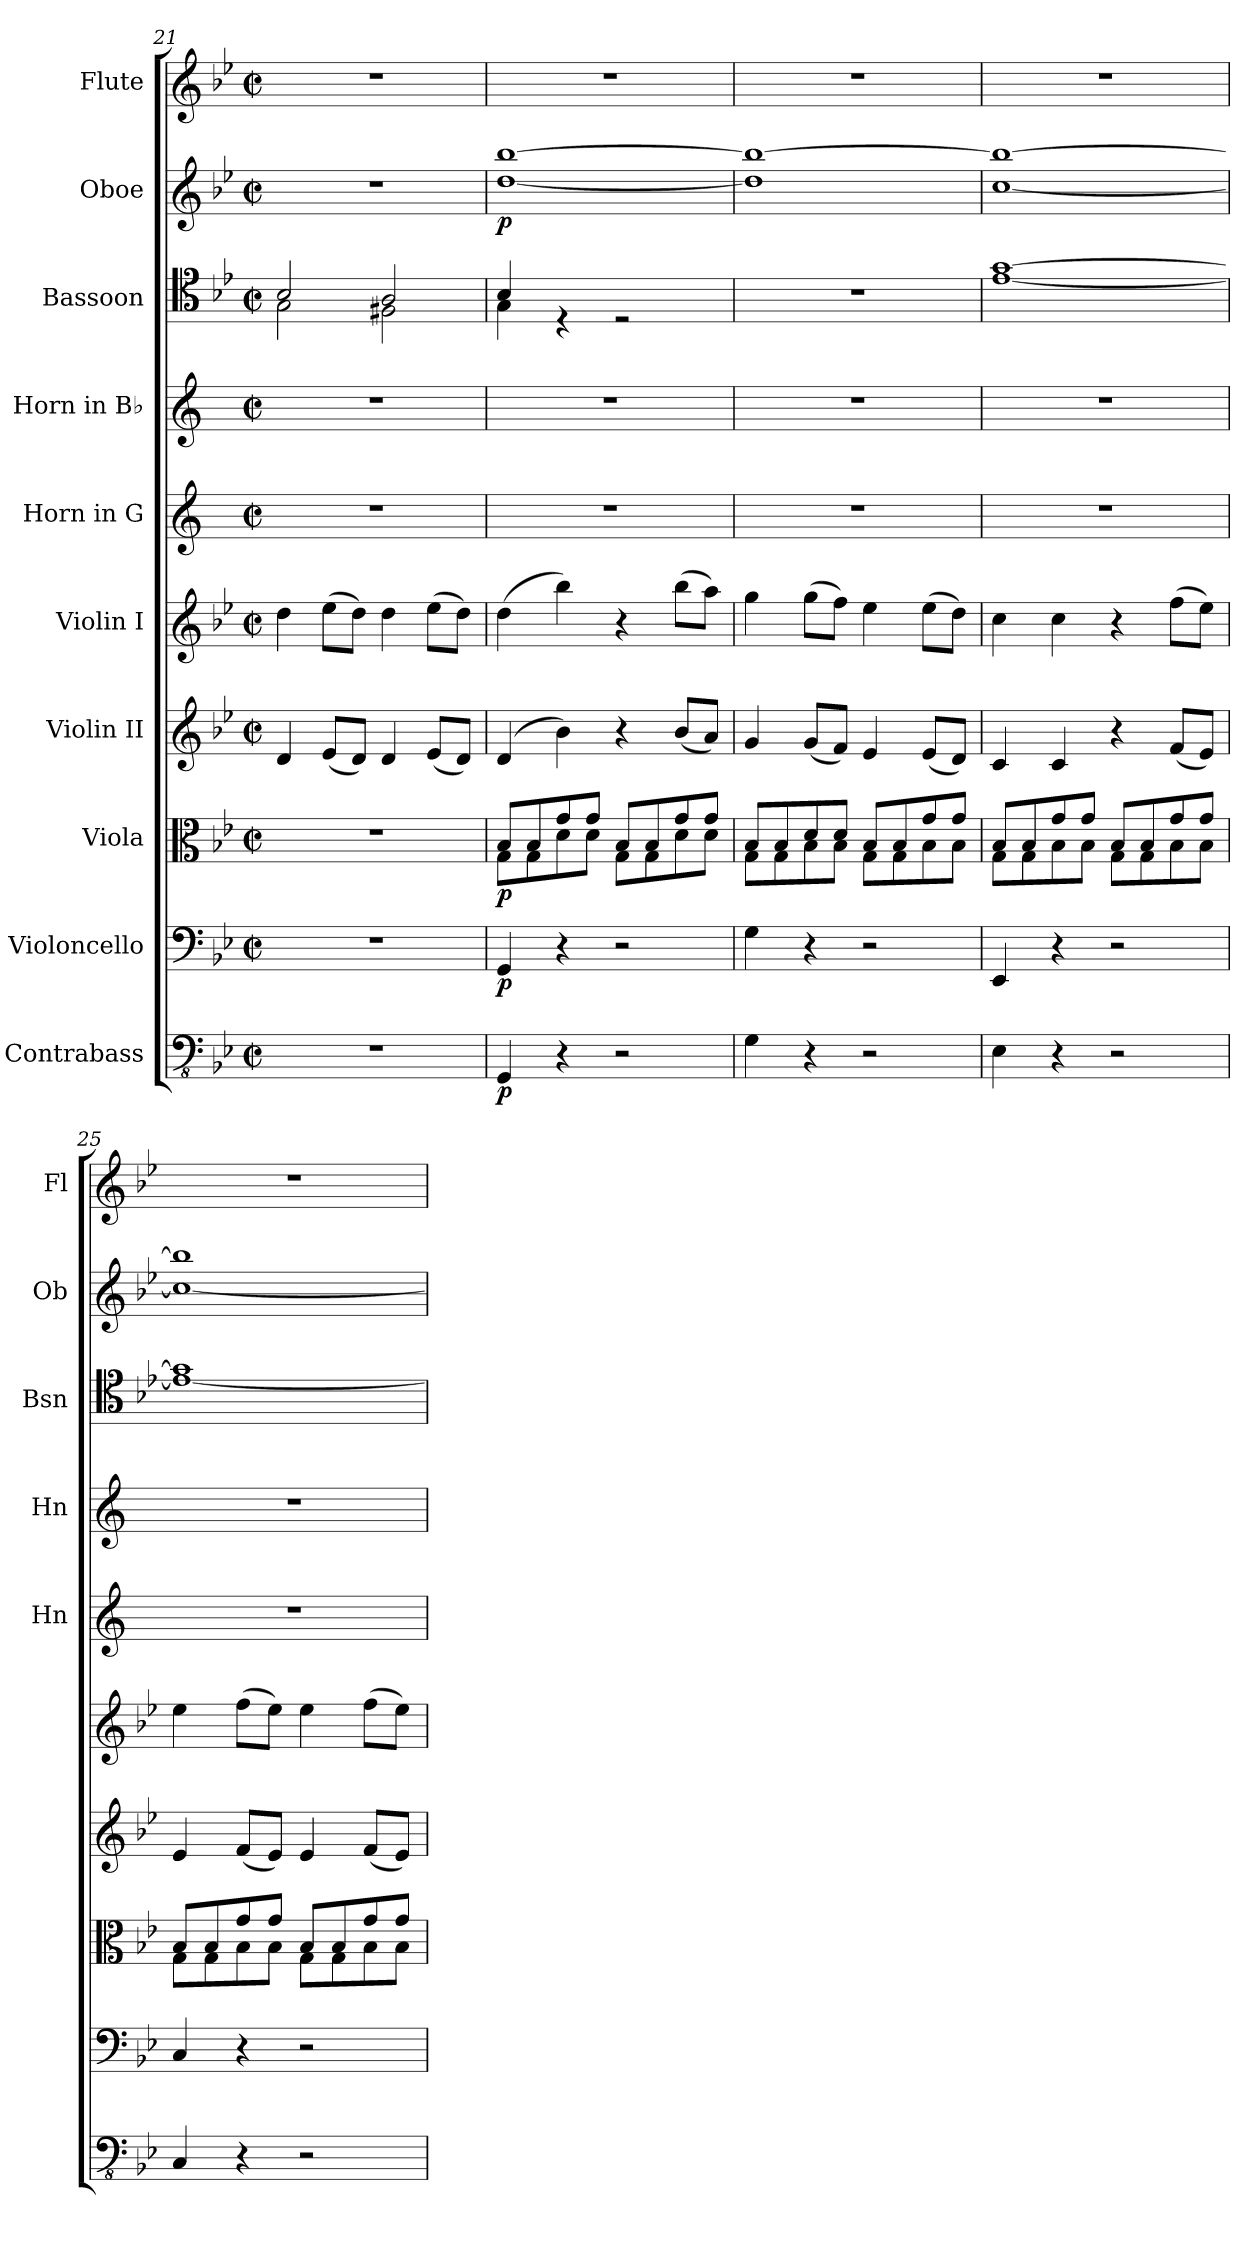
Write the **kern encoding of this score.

**kern	**dynam	**kern	**dynam	**kern	**dynam	**kern	**kern	**kern	**kern	**kern	**kern	**dynam	**kern
*part10	*part10	*part9	*part9	*part8	*part8	*part7	*part6	*part5	*part4	*part3	*part2	*part2	*part1
*staff10	*staff10	*staff9	*staff9	*staff8	*staff8	*staff7	*staff6	*staff5	*staff4	*staff3	*staff2	*staff2	*staff1
*I"Contrabass	*	*I"Violoncello	*	*I"Viola	*	*I"Violin II	*I"Violin I	*I"Horn in G	*I"Horn in B♭	*I"Bassoon	*I"Oboe	*	*I"Flute
*	*	*	*	*	*	*	*	*I'Hn	*I'Hn	*I'Bsn	*I'Ob	*	*I'Fl
*clefFv4	*	*clefF4	*	*clefC3	*	*clefG2	*clefG2	*clefG2	*clefG2	*clefC4	*clefG2	*	*clefG2
*	*	*	*	*	*	*	*	*ITrd3c5	*ITrd1c2	*	*	*	*
*k[b-e-]	*	*k[b-e-]	*	*k[b-e-]	*	*k[b-e-]	*k[b-e-]	*k[f#]	*k[b-e-]	*k[b-e-]	*k[b-e-]	*	*k[b-e-]
*M2/2	*	*M2/2	*	*M2/2	*	*M2/2	*M2/2	*M2/2	*M2/2	*M2/2	*M2/2	*	*M2/2
*met(c|)	*	*met(c|)	*	*met(c|)	*	*met(c|)	*met(c|)	*met(c|)	*met(c|)	*met(c|)	*met(c|)	*	*met(c|)
=21	=21	=21	=21	=21	=21	=21	=21	=21	=21	=21	=21	=21	=21
*	*	*	*	*	*	*	*	*	*	*^	*	*	*
1r	.	1r	.	1r	.	4d/	4dd\	1r	1r	2B-/	2G\	1r	.	1r
.	.	.	.	.	.	(8e-/L	(8ee-\L	.	.	.	.	.	.	.
.	.	.	.	.	.	8d/J)	8dd\J)	.	.	.	.	.	.	.
.	.	.	.	.	.	4d/	4dd\	.	.	2A/	2F#X\	.	.	.
.	.	.	.	.	.	(8e-/L	(8ee-\L	.	.	.	.	.	.	.
.	.	.	.	.	.	8d/J)	8dd\J)	.	.	.	.	.	.	.
=22	=22	=22	=22	=22	=22	=22	=22	=22	=22	=22	=22	=22	=22	=22
*	*	*	*	*^	*	*	*	*	*	*	*	*	*	*
!	!LO:DY:b	!	!LO:DY:b	!	!	!LO:DY:b	!	!	!	!	!	!	!	!LO:DY:b	!
4GGG/	p	4GG/	p	8B-/L	8G\L	p	(4d/	(4dd\	1r	1r	4B-/	4G\	[1dd [1bb-	p	1r
.	.	.	.	8B-/	8G\	.	.	.	.	.	.	.	.	.	.
4r	.	4r	.	8g/	8d\	.	4b-\)	4bb-\)	.	.	4rD	2.ryy	.	.	.
.	.	.	.	8g/J	8d\J	.	.	.	.	.	.	.	.	.	.
2r	.	2r	.	8B-/L	8G\L	.	4r	4r	.	.	2rD	.	.	.	.
.	.	.	.	8B-/	8G\	.	.	.	.	.	.	.	.	.	.
.	.	.	.	8g/	8d\	.	(8b-/L	(8bb-\L	.	.	.	.	.	.	.
.	.	.	.	8g/J	8d\J	.	8a/J)	8aa\J)	.	.	.	.	.	.	.
*	*	*	*	*	*	*	*	*	*	*	*v	*v	*	*	*
!!LO:PB:g=z
=23	=23	=23	=23	=23	=23	=23	=23	=23	=23	=23	=23	=23	=23	=23
4GG\	.	4G\	.	8B-/L	8G\L	.	4g/	4gg\	1r	1r	1r	1dd] 1bb-_	.	1r
.	.	.	.	8B-/	8G\	.	.	.	.	.	.	.	.	.
4r	.	4r	.	8d/	8B-\	.	(8g/L	(8gg\L	.	.	.	.	.	.
.	.	.	.	8d/J	8B-\J	.	8f/J)	8ff\J)	.	.	.	.	.	.
2r	.	2r	.	8B-/L	8G\L	.	4e-/	4ee-\	.	.	.	.	.	.
.	.	.	.	8B-/	8G\	.	.	.	.	.	.	.	.	.
.	.	.	.	8g/	8B-\	.	(8e-/L	(8ee-\L	.	.	.	.	.	.
.	.	.	.	8g/J	8B-\J	.	8d/J)	8dd\J)	.	.	.	.	.	.
=24	=24	=24	=24	=24	=24	=24	=24	=24	=24	=24	=24	=24	=24	=24
4EE-\	.	4EE-/	.	8B-/L	8G\L	.	4c/	4cc\	1r	1r	[1e- [1g	[1cc 1bb-_	.	1r
.	.	.	.	8B-/	8G\	.	.	.	.	.	.	.	.	.
4r	.	4r	.	8g/	8B-\	.	4c/	4cc\	.	.	.	.	.	.
.	.	.	.	8g/J	8B-\J	.	.	.	.	.	.	.	.	.
2r	.	2r	.	8B-/L	8G\L	.	4r	4r	.	.	.	.	.	.
.	.	.	.	8B-/	8G\	.	.	.	.	.	.	.	.	.
.	.	.	.	8g/	8B-\	.	(8f/L	(8ff\L	.	.	.	.	.	.
.	.	.	.	8g/J	8B-\J	.	8e-/J)	8ee-\J)	.	.	.	.	.	.
=25	=25	=25	=25	=25	=25	=25	=25	=25	=25	=25	=25	=25	=25	=25
4CC/	.	4C/	.	8B-/L	8G\L	.	4e-/	4ee-\	1r	1r	1e-_ 1g]	1cc_ 1bb-]	.	1r
.	.	.	.	8B-/	8G\	.	.	.	.	.	.	.	.	.
4r	.	4r	.	8g/	8B-\	.	(8f/L	(8ff\L	.	.	.	.	.	.
.	.	.	.	8g/J	8B-\J	.	8e-/J)	8ee-\J)	.	.	.	.	.	.
2r	.	2r	.	8B-/L	8G\L	.	4e-/	4ee-\	.	.	.	.	.	.
.	.	.	.	8B-/	8G\	.	.	.	.	.	.	.	.	.
.	.	.	.	8g/	8B-\	.	(8f/L	(8ff\L	.	.	.	.	.	.
.	.	.	.	8g/J	8B-\J	.	8e-/J)	8ee-\J)	.	.	.	.	.	.
*	*	*	*	*v	*v	*	*	*	*	*	*	*	*	*
=	=	=	=	=	=	=	=	=	=	=	=	=	=
*-	*-	*-	*-	*-	*-	*-	*-	*-	*-	*-	*-	*-	*-
